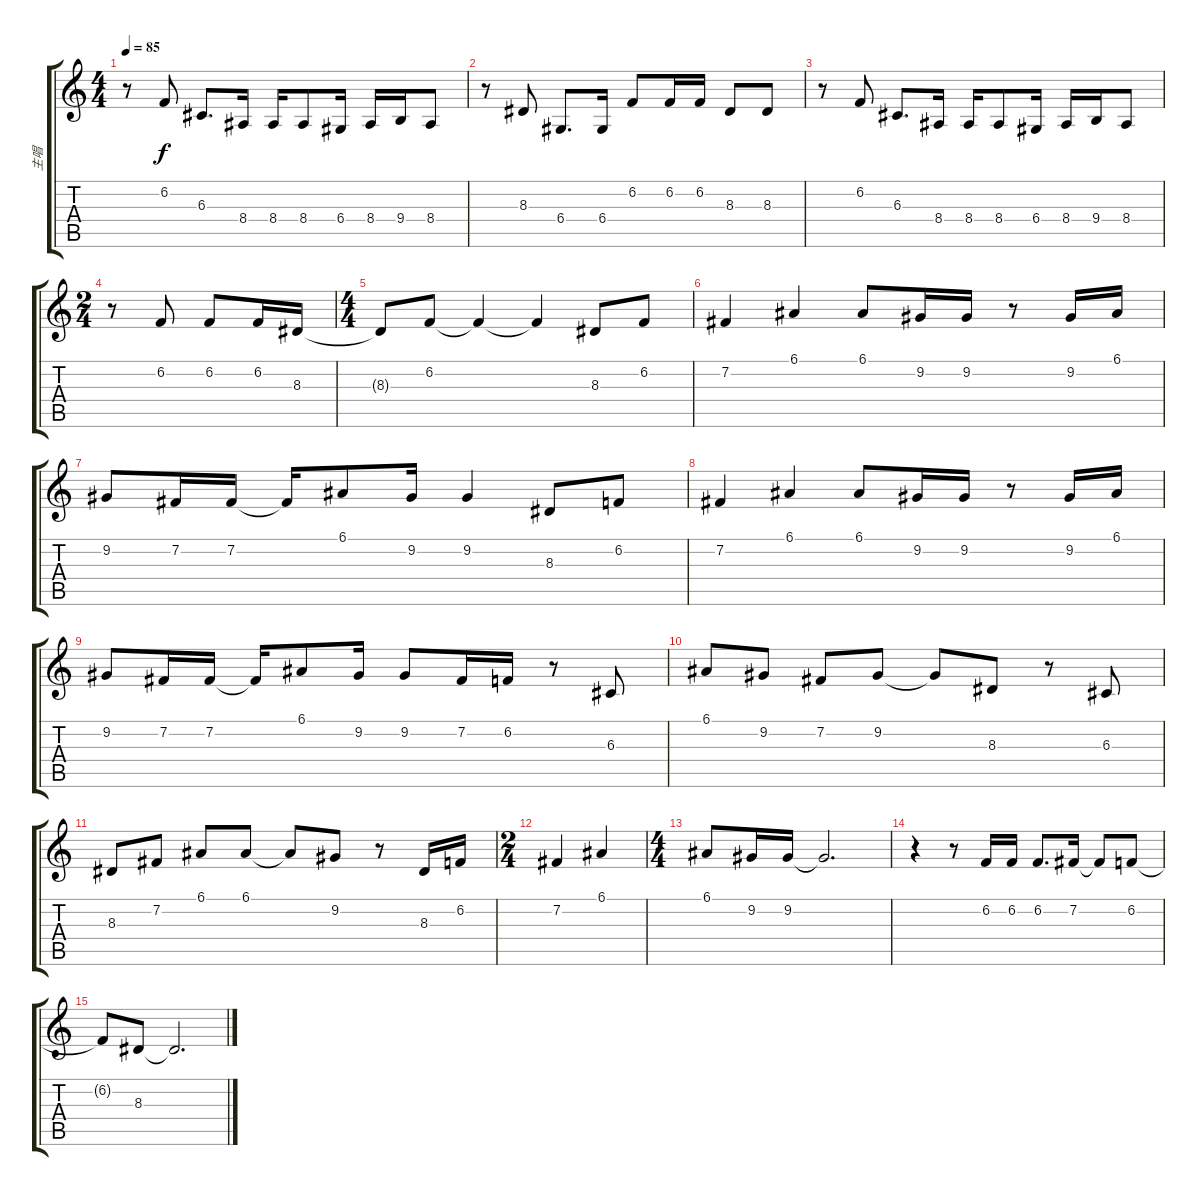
\track ("主唱" "主唱") {instrument violin}
\staff {score tabs}
\tuning (E4 B3 G3 D3 A2 E2) {hide}
\ts (4 4)
\tempo 85
\clef g2
\ks c
r.8{dy f} 6.2.8 6.3.8{d} 8.4.16 8.4.16 8.4.8 6.4.16 8.4.16 9.4.16 8.4.8 |
r.8 8.3.8 6.4.8{d} 6.4.16 6.2.8 6.2.16 6.2.16 8.3.8 8.3.8 |
r.8 6.2.8 6.3.8{d} 8.4.16 8.4.16 8.4.8 6.4.16 8.4.16 9.4.16 8.4.8 |
\ts (2 4)
r.8 6.2.8 6.2.8 6.2.16 8.3.16 |
\ts (4 4)
8.3{t}.8 6.2.8 6.2{t}.4 6.2{t}.4 8.3.8 6.2.8 |
7.2.4 6.1.4 6.1.8 9.2.16 9.2.16 r.8 9.2.16 6.1.16 |
9.2.8 7.2.16 7.2.16 7.2{t}.16 6.1.8 9.2.16 9.2.4 8.3.8 6.2.8 |
7.2.4 6.1.4 6.1.8 9.2.16 9.2.16 r.8 9.2.16 6.1.16 |
9.2.8 7.2.16 7.2.16 7.2{t}.16 6.1.8 9.2.16 9.2.8 7.2.16 6.2.16 r.8 6.3.8 |
6.1.8 9.2.8 7.2.8 9.2.8 9.2{t}.8 8.3.8 r.8 6.3.8 |
8.3.8 7.2.8 6.1.8 6.1.8 6.1{t}.8 9.2.8 r.8 8.3.16 6.2.16 |
\ts (2 4)
7.2.4 6.1.4 |
\ts (4 4)
6.1.8 9.2.16 9.2.16 9.2{t}.2{d} |
r.4 r.8 6.2.16 6.2.16 6.2.8{d} 7.2.16 7.2{t}.8 6.2.8 |
6.2{t}.8 8.3.8 8.3{t}.2{d}
